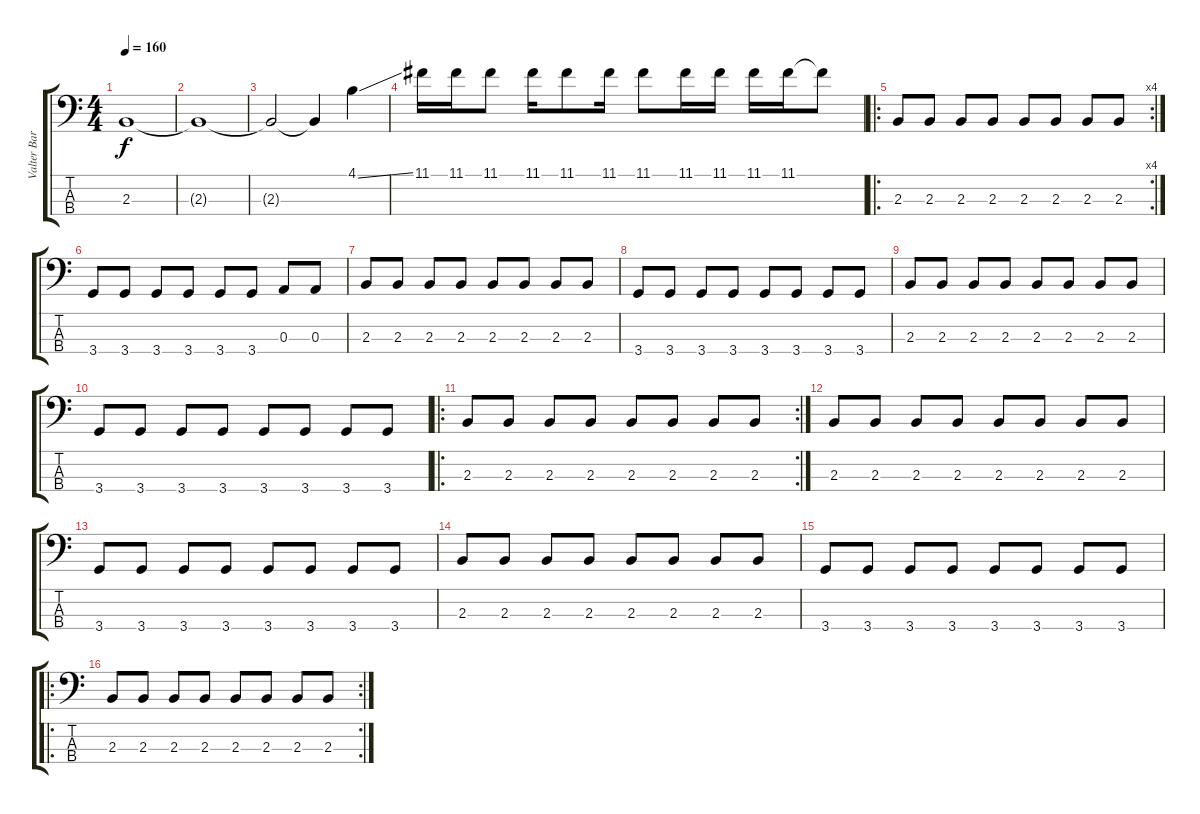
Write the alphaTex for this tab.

\track ("Valter Barros" "Valter Bar") {instrument electricbasspick}
\staff {score tabs}
\tuning (G2 D2 A1 E1) {hide}
\ts (4 4)
\tempo 160
\clef f4
\ks c
2.3.1{dy f instrument electricbasspick} |
2.3{t}.1 |
2.3{t}.2 2.3{t}.4 4.1{ss}.4 |
11.1.16 11.1.16 11.1.8 11.1.16 11.1.8 11.1.16 11.1.8 11.1.16 11.1.16 11.1.16 11.1.16 11.1{t}.8 |
\ro
\rc 4
2.3.8 2.3.8 2.3.8 2.3.8 2.3.8 2.3.8 2.3.8 2.3.8 |
3.4.8 3.4.8 3.4.8 3.4.8 3.4.8 3.4.8 0.3.8 0.3.8 |
2.3.8 2.3.8 2.3.8 2.3.8 2.3.8 2.3.8 2.3.8 2.3.8 |
3.4.8 3.4.8 3.4.8 3.4.8 3.4.8 3.4.8 3.4.8 3.4.8 |
2.3.8 2.3.8 2.3.8 2.3.8 2.3.8 2.3.8 2.3.8 2.3.8 |
3.4.8 3.4.8 3.4.8 3.4.8 3.4.8 3.4.8 3.4.8 3.4.8 |
\ro
\rc 2
2.3.8 2.3.8 2.3.8 2.3.8 2.3.8 2.3.8 2.3.8 2.3.8 |
2.3.8 2.3.8 2.3.8 2.3.8 2.3.8 2.3.8 2.3.8 2.3.8 |
3.4.8 3.4.8 3.4.8 3.4.8 3.4.8 3.4.8 3.4.8 3.4.8 |
2.3.8 2.3.8 2.3.8 2.3.8 2.3.8 2.3.8 2.3.8 2.3.8 |
3.4.8 3.4.8 3.4.8 3.4.8 3.4.8 3.4.8 3.4.8 3.4.8 |
\ro
\rc 2
2.3.8 2.3.8 2.3.8 2.3.8 2.3.8 2.3.8 2.3.8 2.3.8
